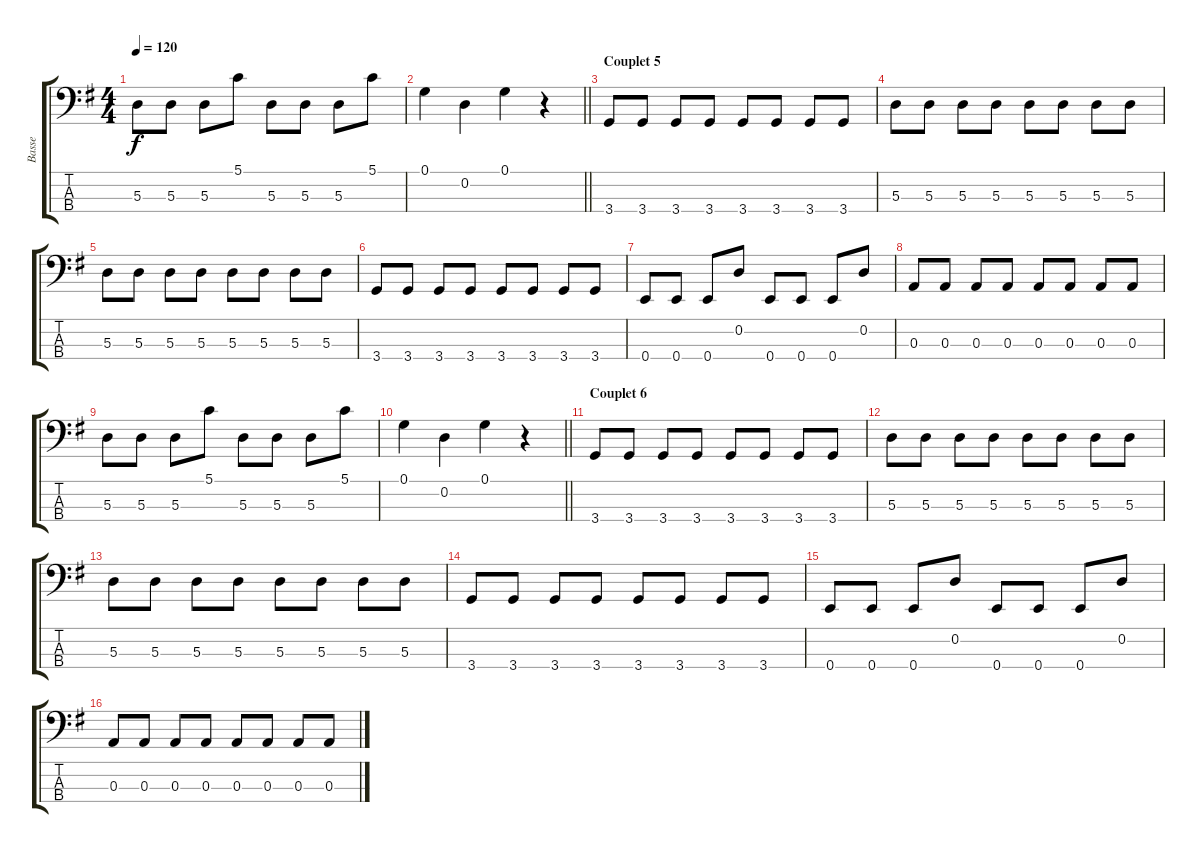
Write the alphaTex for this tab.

\track ("Basse" "Basse") {instrument acousticbass}
\staff {score tabs}
\tuning (G2 D2 A1 E1) {hide}
\ts (4 4)
\tempo 120
\clef f4
\ks g
5.3.8{dy f} 5.3.8 5.3.8 5.1.8 5.3.8 5.3.8 5.3.8 5.1.8 |
\barLineRight lightlight
0.1.4 0.2.4 0.1.4 r.4 |
\section ("" "Couplet 5")
3.4.8 3.4.8 3.4.8 3.4.8 3.4.8 3.4.8 3.4.8 3.4.8 |
5.3.8 5.3.8 5.3.8 5.3.8 5.3.8 5.3.8 5.3.8 5.3.8 |
5.3.8 5.3.8 5.3.8 5.3.8 5.3.8 5.3.8 5.3.8 5.3.8 |
3.4.8 3.4.8 3.4.8 3.4.8 3.4.8 3.4.8 3.4.8 3.4.8 |
0.4.8 0.4.8 0.4.8 0.2.8 0.4.8 0.4.8 0.4.8 0.2.8 |
0.3.8 0.3.8 0.3.8 0.3.8 0.3.8 0.3.8 0.3.8 0.3.8 |
5.3.8 5.3.8 5.3.8 5.1.8 5.3.8 5.3.8 5.3.8 5.1.8 |
\barLineRight lightlight
0.1.4 0.2.4 0.1.4 r.4 |
\section ("" "Couplet 6")
3.4.8 3.4.8 3.4.8 3.4.8 3.4.8 3.4.8 3.4.8 3.4.8 |
5.3.8 5.3.8 5.3.8 5.3.8 5.3.8 5.3.8 5.3.8 5.3.8 |
5.3.8 5.3.8 5.3.8 5.3.8 5.3.8 5.3.8 5.3.8 5.3.8 |
3.4.8 3.4.8 3.4.8 3.4.8 3.4.8 3.4.8 3.4.8 3.4.8 |
0.4.8 0.4.8 0.4.8 0.2.8 0.4.8 0.4.8 0.4.8 0.2.8 |
0.3.8 0.3.8 0.3.8 0.3.8 0.3.8 0.3.8 0.3.8 0.3.8
